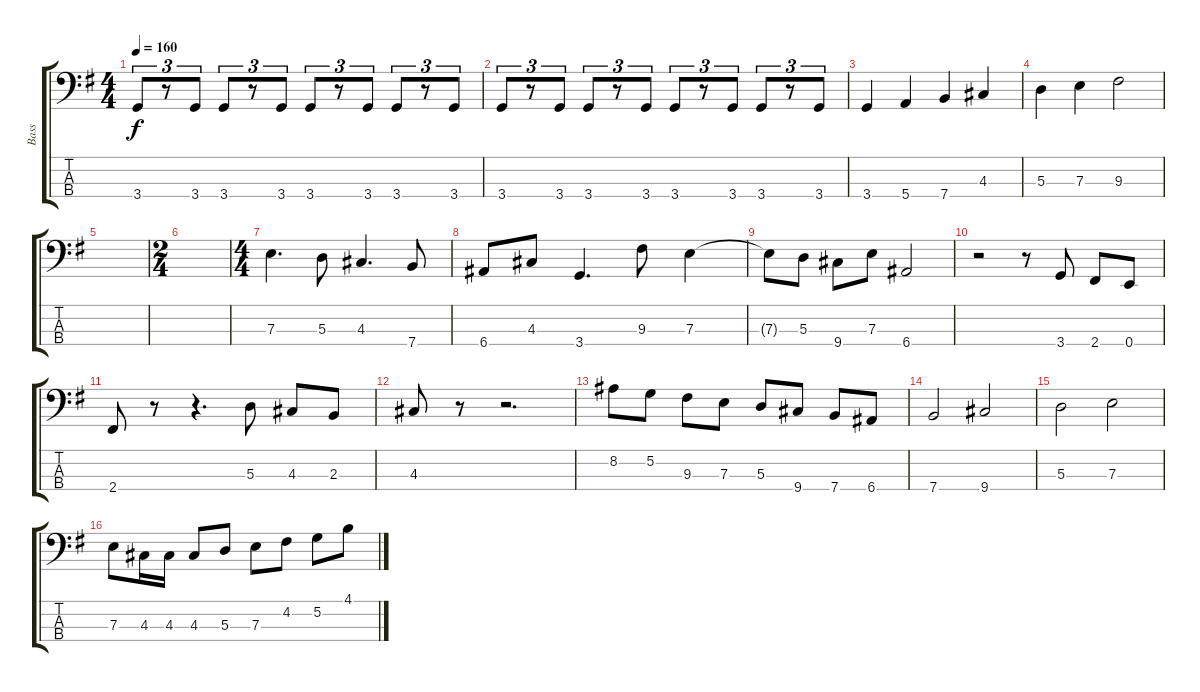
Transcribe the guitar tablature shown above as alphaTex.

\track ("Bass" "Bass") {instrument electricbasspick}
\staff {score tabs}
\tuning (G2 D2 A1 E1) {hide}
\ts (4 4)
\tempo 160
\clef f4
\ks g
3.4.8{tu (3 2) dy f} r.8{tu (3 2)} 3.4.8{tu (3 2)} 3.4.8{tu (3 2)} r.8{tu (3 2)} 3.4.8{tu (3 2)} 3.4.8{tu (3 2)} r.8{tu (3 2)} 3.4.8{tu (3 2)} 3.4.8{tu (3 2)} r.8{tu (3 2)} 3.4.8{tu (3 2)} |
3.4.8{tu (3 2)} r.8{tu (3 2)} 3.4.8{tu (3 2)} 3.4.8{tu (3 2)} r.8{tu (3 2)} 3.4.8{tu (3 2)} 3.4.8{tu (3 2)} r.8{tu (3 2)} 3.4.8{tu (3 2)} 3.4.8{tu (3 2)} r.8{tu (3 2)} 3.4.8{tu (3 2)} |
3.4.4 5.4.4 7.4.4 4.3.4 |
5.3.4 7.3.4 9.3.2 |
|
\ts (2 4)
|
\ts (4 4)
7.3.4{d} 5.3.8 4.3.4{d} 7.4.8 |
6.4.8 4.3.8 3.4.4{d} 9.3.8 7.3.4 |
7.3{t}.8 5.3.8 9.4.8 7.3.8 6.4.2 |
r.2 r.8 3.4.8 2.4.8 0.4.8 |
2.4.8 r.8 r.4{d} 5.3.8 4.3.8 2.3.8 |
4.3.8 r.8 r.2{d} |
8.2.8 5.2.8 9.3.8 7.3.8 5.3.8 9.4.8 7.4.8 6.4.8 |
7.4.2 9.4.2 |
5.3.2 7.3.2 |
7.3.8 4.3.16 4.3.16 4.3.8 5.3.8 7.3.8 4.2.8 5.2.8 4.1.8
